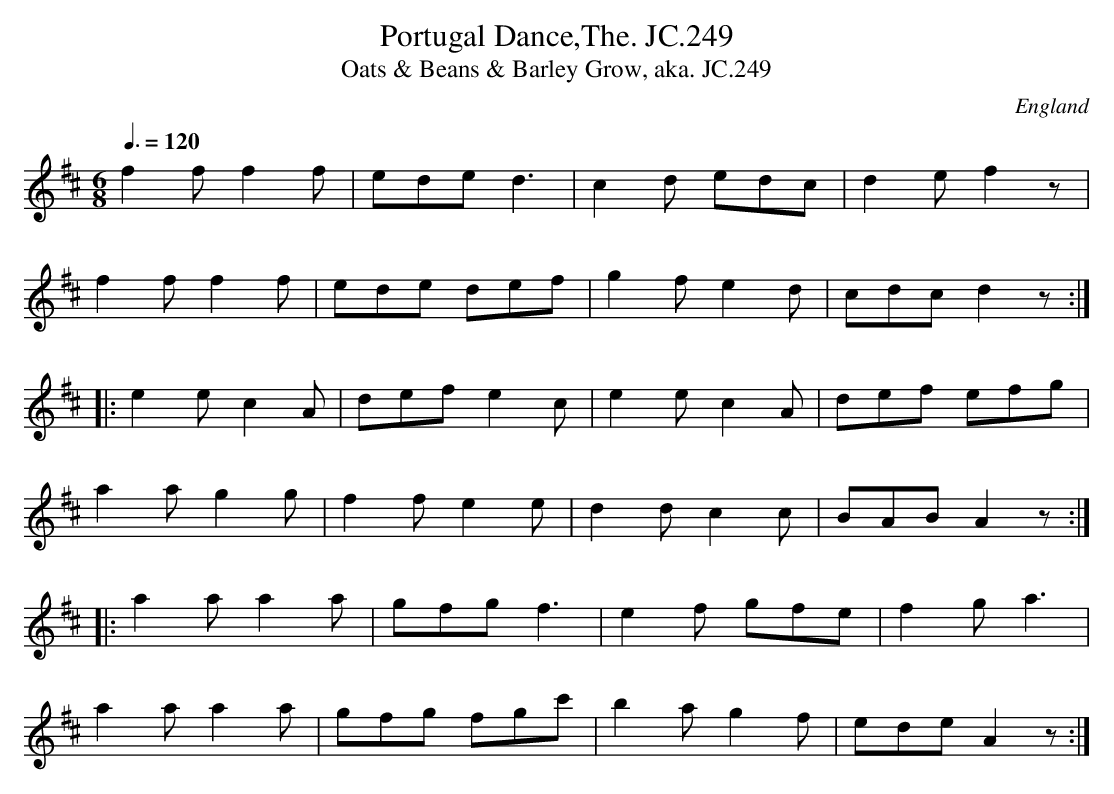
X:1
T:Portugal Dance,The. JC.249
T:Oats & Beans & Barley Grow, aka. JC.249
O:England
M:6/8
L:1/8
Q:3/8=120
K:D major
f2ff2f|\
eded3|c2d edc|d2ef2z|!
f2ff2f|ede def|g2fe2d|cdcd2z:|!
|:e2ec2A|defe2c|e2ec2A|def efg|!
a2ag2g|f2fe2e|d2dc2c|BABA2z:|!
|:a2aa2a|gfgf3|e2f gfe|f2ga3|!
a2aa2a|gfg fgc'|b2ag2f|edeA2z:|
